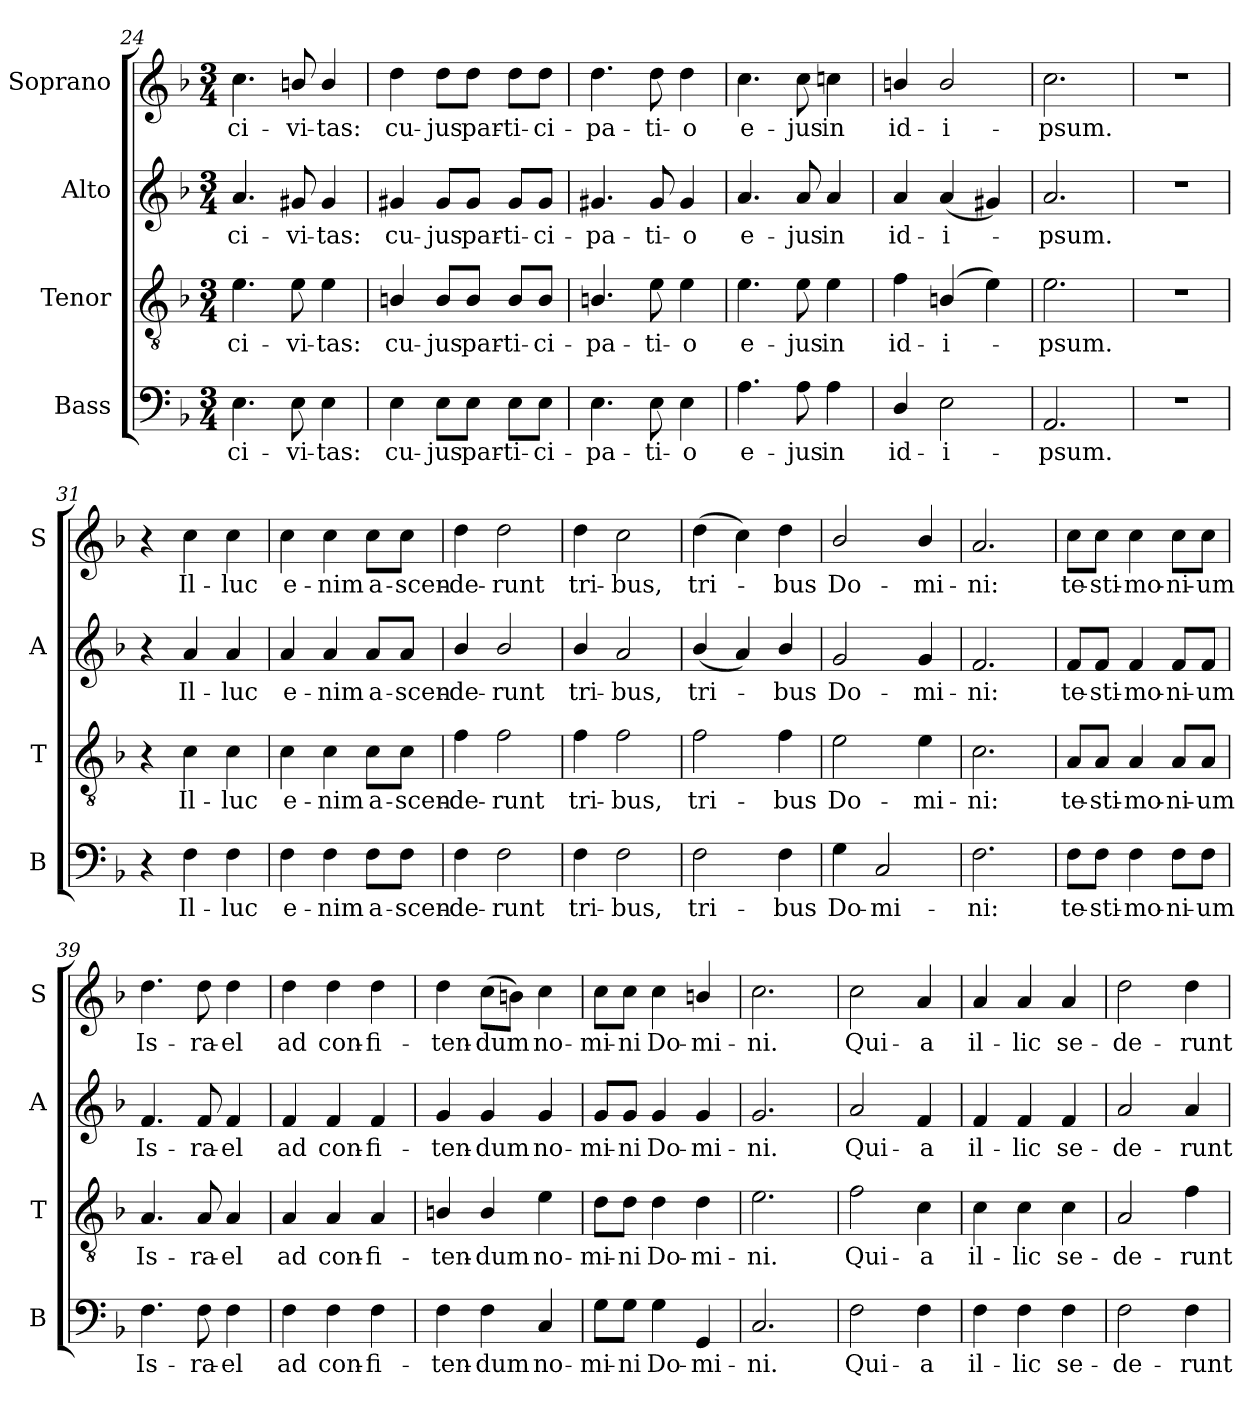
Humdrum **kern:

**kern	**text	**kern	**text	**kern	**text	**kern	**text
*part4	*part4	*part3	*part3	*part2	*part2	*part1	*part1
*staff4	*staff4	*staff3	*staff3	*staff2	*staff2	*staff1	*staff1
*I"Bass	*	*I"Tenor	*	*I"Alto	*	*I"Soprano	*
*I'B	*	*I'T	*	*I'A	*	*I'S	*
*clefF4	*	*clefGv2	*	*clefG2	*	*clefG2	*
*k[b-]	*	*k[b-]	*	*k[b-]	*	*k[b-]	*
*F:	*	*F:	*	*F:	*	*F:	*
*M3/4	*	*M3/4	*	*M3/4	*	*M3/4	*
=24	=24	=24	=24	=24	=24	=24	=24
!	!LO:LY:b	!	!LO:LY:b	!	!LO:LY:b	!	!LO:LY:b
4.E\	ci-	4.e\	ci-	4.a/	ci-	4.cc\	ci-
!	!LO:LY:b	!	!LO:LY:b	!	!LO:LY:b	!	!LO:LY:b
8E\	-vi-	8e\	-vi-	8g#X/	-vi-	8bn/	-vi-
!	!LO:LY:b	!	!LO:LY:b	!	!LO:LY:b	!	!LO:LY:b
4E\	-tas:	4e\	-tas:	4g#/	-tas:	4b/	-tas:
=25	=25	=25	=25	=25	=25	=25	=25
!	!LO:LY:b	!	!LO:LY:b	!	!LO:LY:b	!	!LO:LY:b
4E\	cu-	4Bn/	cu-	4g#X/	cu-	4dd\	cu-
!	!LO:LY:b	!	!LO:LY:b	!	!LO:LY:b	!	!LO:LY:b
8E\L	-jus	8B/L	-jus	8g#/L	-jus	8dd\L	-jus
!	!LO:LY:b	!	!LO:LY:b	!	!LO:LY:b	!	!LO:LY:b
8E\J	par-	8B/J	par-	8g#/J	par-	8dd\J	par-
!	!LO:LY:b	!	!LO:LY:b	!	!LO:LY:b	!	!LO:LY:b
8E\L	-ti-	8B/L	-ti-	8g#/L	-ti-	8dd\L	-ti-
!	!LO:LY:b	!	!LO:LY:b	!	!LO:LY:b	!	!LO:LY:b
8E\J	-ci-	8B/J	-ci-	8g#/J	-ci-	8dd\J	-ci-
=26	=26	=26	=26	=26	=26	=26	=26
!	!LO:LY:b	!	!LO:LY:b	!	!LO:LY:b	!	!LO:LY:b
4.E\	-pa-	4.Bn/	-pa-	4.g#X/	-pa-	4.dd\	-pa-
!	!LO:LY:b	!	!LO:LY:b	!	!LO:LY:b	!	!LO:LY:b
8E\	-ti-	8e\	-ti-	8g#/	-ti-	8dd\	-ti-
!	!LO:LY:b	!	!LO:LY:b	!	!LO:LY:b	!	!LO:LY:b
4E\	-o	4e\	-o	4g#/	-o	4dd\	-o
=27	=27	=27	=27	=27	=27	=27	=27
!	!LO:LY:b	!	!LO:LY:b	!	!LO:LY:b	!	!LO:LY:b
4.A\	e-	4.e\	e-	4.a/	e-	4.cc\	e-
!	!LO:LY:b	!	!LO:LY:b	!	!LO:LY:b	!	!LO:LY:b
8A\	-jus	8e\	-jus	8a/	-jus	8cc\	-jus
!	!LO:LY:b	!	!LO:LY:b	!	!LO:LY:b	!	!LO:LY:b
4A\	in	4e\	in	4a/	in	4ccni\	in
!!LO:PB:g=z
=28	=28	=28	=28	=28	=28	=28	=28
!	!LO:LY:b	!	!LO:LY:b	!	!LO:LY:b	!	!LO:LY:b
4D/	id-	4f\	id-	4a/	id-	4bn/	id-
!	!LO:LY:b	!	!LO:LY:b	!	!LO:LY:b	!	!LO:LY:b
2E\	-i-	(>4Bn/	-i-	(<4a/	-i-	2b/	-i-
.	.	4e\)	.	4g#X/)	.	.	.
=29	=29	=29	=29	=29	=29	=29	=29
!	!LO:LY:b	!	!LO:LY:b	!	!LO:LY:b	!	!LO:LY:b
2.AA/	-psum.	2.e\	psum.	2.a/	psum.	2.cc\	-psum.
=30	=30	=30	=30	=30	=30	=30	=30
2.r	.	2.r	.	2.r	.	2.r	.
=31	=31	=31	=31	=31	=31	=31	=31
4r	.	4r	.	4r	.	4r	.
!	!LO:LY:b	!	!LO:LY:b	!	!LO:LY:b	!	!LO:LY:b
4F\	Il-	4c\	Il-	4a/	Il-	4cc\	Il-
!	!LO:LY:b	!	!LO:LY:b	!	!LO:LY:b	!	!LO:LY:b
4F\	-luc	4c\	-luc	4a/	-luc	4cc\	-luc
=32	=32	=32	=32	=32	=32	=32	=32
!	!LO:LY:b	!	!LO:LY:b	!	!LO:LY:b	!	!LO:LY:b
4F\	e-	4c\	e-	4a/	e-	4cc\	e-
!	!LO:LY:b	!	!LO:LY:b	!	!LO:LY:b	!	!LO:LY:b
4F\	-nim	4c\	-nim	4a/	-nim	4cc\	-nim
!	!LO:LY:b	!	!LO:LY:b	!	!LO:LY:b	!	!LO:LY:b
8F\L	a-	8c\L	a-	8a/L	a-	8cc\L	a-
!	!LO:LY:b	!	!LO:LY:b	!	!LO:LY:b	!	!LO:LY:b
8F\J	-scen-	8c\J	-scen-	8a/J	-scen-	8cc\J	-scen-
=33	=33	=33	=33	=33	=33	=33	=33
!	!LO:LY:b	!	!LO:LY:b	!	!LO:LY:b	!	!LO:LY:b
4F\	-de-	4f\	-de-	4b-/	-de-	4dd\	-de-
!	!LO:LY:b	!	!LO:LY:b	!	!LO:LY:b	!	!LO:LY:b
2F\	-runt	2f\	-runt	2b-/	-runt	2dd\	-runt
=34	=34	=34	=34	=34	=34	=34	=34
!	!LO:LY:b	!	!LO:LY:b	!	!LO:LY:b	!	!LO:LY:b
4F\	tri-	4f\	tri-	4b-/	tri-	4dd\	tri-
!	!LO:LY:b	!	!LO:LY:b	!	!LO:LY:b	!	!LO:LY:b
2F\	-bus,	2f\	-bus,	2a/	-bus,	2cc\	-bus,
=35	=35	=35	=35	=35	=35	=35	=35
!	!LO:LY:b	!	!LO:LY:b	!	!LO:LY:b	!	!LO:LY:b
2F\	tri-	2f\	tri-	(<4b-/	tri-	(>4dd\	tri-
.	.	.	.	4a/)	.	4cc\)	.
!	!LO:LY:b	!	!LO:LY:b	!	!LO:LY:b	!	!LO:LY:b
4F\	-bus	4f\	-bus	4b-/	bus	4dd\	bus
=36	=36	=36	=36	=36	=36	=36	=36
!	!LO:LY:b	!	!LO:LY:b	!	!LO:LY:b	!	!LO:LY:b
4G\	Do-	2e\	Do-	2g/	Do-	2b-/	Do-
!	!LO:LY:b	!	!	!	!	!	!
2C/	-mi-	.	.	.	.	.	.
!	!	!	!LO:LY:b	!	!LO:LY:b	!	!LO:LY:b
.	.	4e\	-mi-	4g/	-mi-	4b-/	-mi-
!!LO:LB:g=z
=37	=37	=37	=37	=37	=37	=37	=37
!	!LO:LY:b	!	!LO:LY:b	!	!LO:LY:b	!	!LO:LY:b
2.F\	-ni:	2.c\	-ni:	2.f/	-ni:	2.a/	-ni:
=38	=38	=38	=38	=38	=38	=38	=38
!	!LO:LY:b	!	!LO:LY:b	!	!LO:LY:b	!	!LO:LY:b
8F\L	te-	8A/L	te-	8f/L	te-	8cc\L	te-
!	!LO:LY:b	!	!LO:LY:b	!	!LO:LY:b	!	!LO:LY:b
8F\J	-sti-	8A/J	-sti-	8f/J	-sti-	8cc\J	-sti-
!	!LO:LY:b	!	!LO:LY:b	!	!LO:LY:b	!	!LO:LY:b
4F\	-mo-	4A/	-mo-	4f/	-mo-	4cc\	-mo-
!	!LO:LY:b	!	!LO:LY:b	!	!LO:LY:b	!	!LO:LY:b
8F\L	-ni-	8A/L	-ni-	8f/L	-ni-	8cc\L	-ni-
!	!LO:LY:b	!	!LO:LY:b	!	!LO:LY:b	!	!LO:LY:b
8F\J	-um	8A/J	-um	8f/J	-um	8cc\J	-um
=39	=39	=39	=39	=39	=39	=39	=39
!	!LO:LY:b	!	!LO:LY:b	!	!LO:LY:b	!	!LO:LY:b
4.F\	Is-	4.A/	Is-	4.f/	Is-	4.dd\	Is-
!	!LO:LY:b	!	!LO:LY:b	!	!LO:LY:b	!	!LO:LY:b
8F\	-ra-	8A/	-ra-	8f/	-ra-	8dd\	-ra-
!	!LO:LY:b	!	!LO:LY:b	!	!LO:LY:b	!	!LO:LY:b
4F\	-el	4A/	-el	4f/	-el	4dd\	-el
=40	=40	=40	=40	=40	=40	=40	=40
!	!LO:LY:b	!	!LO:LY:b	!	!LO:LY:b	!	!LO:LY:b
4F\	ad	4A/	ad	4f/	ad	4dd\	ad
!	!LO:LY:b	!	!LO:LY:b	!	!LO:LY:b	!	!LO:LY:b
4F\	con-	4A/	con-	4f/	con-	4dd\	con-
!	!LO:LY:b	!	!LO:LY:b	!	!LO:LY:b	!	!LO:LY:b
4F\	-fi-	4A/	-fi-	4f/	-fi-	4dd\	-fi-
=41	=41	=41	=41	=41	=41	=41	=41
!	!LO:LY:b	!	!LO:LY:b	!	!LO:LY:b	!	!LO:LY:b
4F\	-ten-	4Bn/	-ten-	4g/	-ten-	4dd\	-ten-
!	!LO:LY:b	!	!LO:LY:b	!	!LO:LY:b	!	!LO:LY:b
4F\	-dum	4B/	-dum	4g/	-dum	(>8cc\L	-dum
.	.	.	.	.	.	8bn\J)	.
!	!LO:LY:b	!	!LO:LY:b	!	!LO:LY:b	!	!LO:LY:b
4C/	no-	4e\	no-	4g/	no-	4cc\	no-
=42	=42	=42	=42	=42	=42	=42	=42
!	!LO:LY:b	!	!LO:LY:b	!	!LO:LY:b	!	!LO:LY:b
8G\L	-mi-	8d\L	-mi-	8g/L	-mi-	8cc\L	-mi-
!	!LO:LY:b	!	!LO:LY:b	!	!LO:LY:b	!	!LO:LY:b
8G\J	-ni	8d\J	-ni	8g/J	-ni	8cc\J	-ni
!	!LO:LY:b	!	!LO:LY:b	!	!LO:LY:b	!	!LO:LY:b
4G\	Do-	4d\	Do-	4g/	Do-	4cc\	Do-
!	!LO:LY:b	!	!LO:LY:b	!	!LO:LY:b	!	!LO:LY:b
4GG/	-mi-	4d\	-mi-	4g/	-mi-	4bn/	-mi-
=43	=43	=43	=43	=43	=43	=43	=43
!	!LO:LY:b	!	!LO:LY:b	!	!LO:LY:b	!	!LO:LY:b
2.C/	-ni.	2.e\	-ni.	2.g/	-ni.	2.cc\	-ni.
=44	=44	=44	=44	=44	=44	=44	=44
!	!LO:LY:b	!	!LO:LY:b	!	!LO:LY:b	!	!LO:LY:b
2F\	Qui-	2f\	Qui-	2a/	Qui-	2cc\	Qui-
!	!LO:LY:b	!	!LO:LY:b	!	!LO:LY:b	!	!LO:LY:b
4F\	-a	4c\	-a	4f/	-a	4a/	-a
=45	=45	=45	=45	=45	=45	=45	=45
!	!LO:LY:b	!	!LO:LY:b	!	!LO:LY:b	!	!LO:LY:b
4F\	il-	4c\	il-	4f/	il-	4a/	il-
!	!LO:LY:b	!	!LO:LY:b	!	!LO:LY:b	!	!LO:LY:b
4F\	-lic	4c\	-lic	4f/	-lic	4a/	-lic
!	!LO:LY:b	!	!LO:LY:b	!	!LO:LY:b	!	!LO:LY:b
4F\	se-	4c\	se-	4f/	se-	4a/	se-
!!LO:LB:g=z
=46	=46	=46	=46	=46	=46	=46	=46
!	!LO:LY:b	!	!LO:LY:b	!	!LO:LY:b	!	!LO:LY:b
2F\	-de-	2A/	-de-	2a/	-de-	2dd\	-de-
!	!LO:LY:b	!	!LO:LY:b	!	!LO:LY:b	!	!LO:LY:b
4F\	-runt	4f\	-runt	4a/	-runt	4dd\	-runt
=	=	=	=	=	=	=	=
*-	*-	*-	*-	*-	*-	*-	*-
